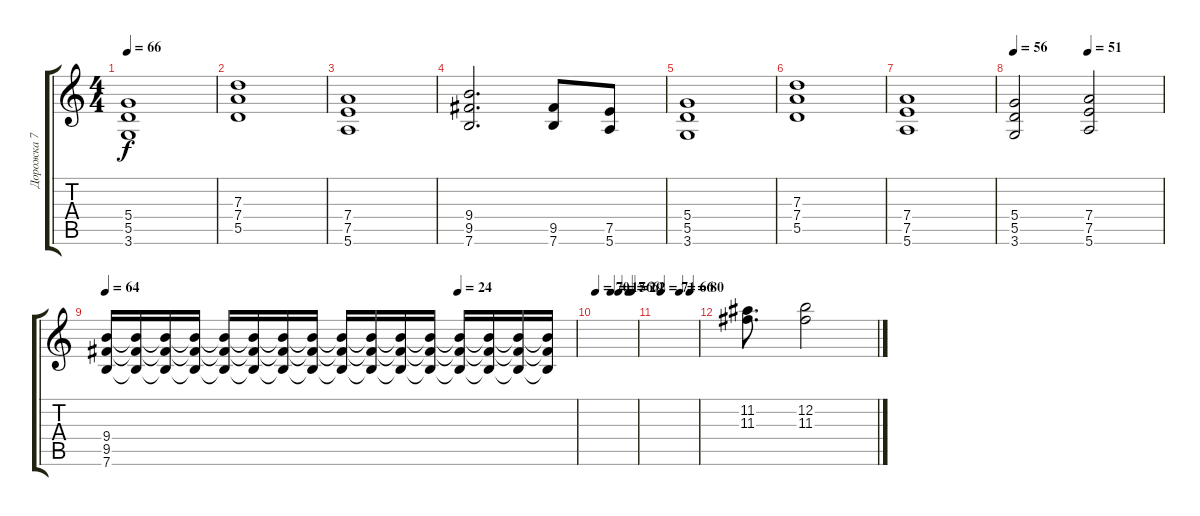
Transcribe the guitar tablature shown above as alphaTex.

\track ("Дорожка 7" "Дорожка 7") {instrument distortionguitar}
\staff {score tabs}
\tuning (E4 B3 G3 D3 A2 E2) {hide}
\ts (4 4)
\tempo 66
\clef g2
\ks c
(5.4 5.5 3.6).1{dy f} |
(7.3 7.4 5.5).1 |
(7.4 7.5 5.6).1 |
(9.4 9.5 7.6).2{d} (9.5 7.6).8 (7.5 5.6).8 |
(5.4 5.5 3.6).1 |
(7.3 7.4 5.5).1 |
(7.4 7.5 5.6).1 |
\tempo 56
\tempo (51 0.5)
(5.4 5.5 3.6).2 (7.4 7.5 5.6).2 |
\tempo 64
\tempo (24 0.75)
(9.4 9.5 7.6).16 (9.4{t} 9.5{t} 7.6{t}).16{volume 14} (9.4{t} 9.5{t} 7.6{t}).16{volume 13} (9.4{t} 9.5{t} 7.6{t}).16{volume 12} (9.4{t} 9.5{t} 7.6{t}).16{volume 11} (9.4{t} 9.5{t} 7.6{t}).16{volume 10} (9.4{t} 9.5{t} 7.6{t}).16{volume 9} (9.4{t} 9.5{t} 7.6{t}).16{volume 8} (9.4{t} 9.5{t} 7.6{t}).16{volume 7} (9.4{t} 9.5{t} 7.6{t}).16{volume 6} (9.4{t} 9.5{t} 7.6{t}).16{volume 5} (9.4{t} 9.5{t} 7.6{t}).16{volume 4} (9.4{t} 9.5{t} 7.6{t}).16{volume 3} (9.4{t} 9.5{t} 7.6{t}).16 (9.4{t} 9.5{t} 7.6{t}).16 (9.4{t} 9.5{t} 7.6{t}).16 |
\tempo 70
\tempo (17 0.375)
\tempo (56 0.5625)
\tempo (29 0.8125)
\tempo (62 0.875)
|
\tempo (71 0.125)
\tempo (66 0.5625)
\tempo (80 0.8125)
|
(11.2 11.3).8{d volume 14} (12.2 11.3).2{volume 12}
